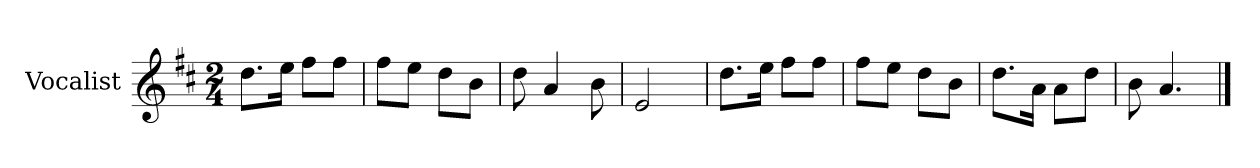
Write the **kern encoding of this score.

**kern
*part1
*staff1
*I"Vocalist
*k[f#c#]
*D:
*M2/4
=
8.ddL
16eeJk
8ff#L
8ff#J
=1
8ff#L
8eeJ
8ddL
8bJ
=2
8dd
4a
8b
=3
2e
=4
8.ddL
16eeJk
8ff#L
8ff#J
=5
8ff#L
8eeJ
8ddL
8bJ
=6
8.ddL
16aJk
8aL
8ddJ
=7
8b
4.a
==
*-
